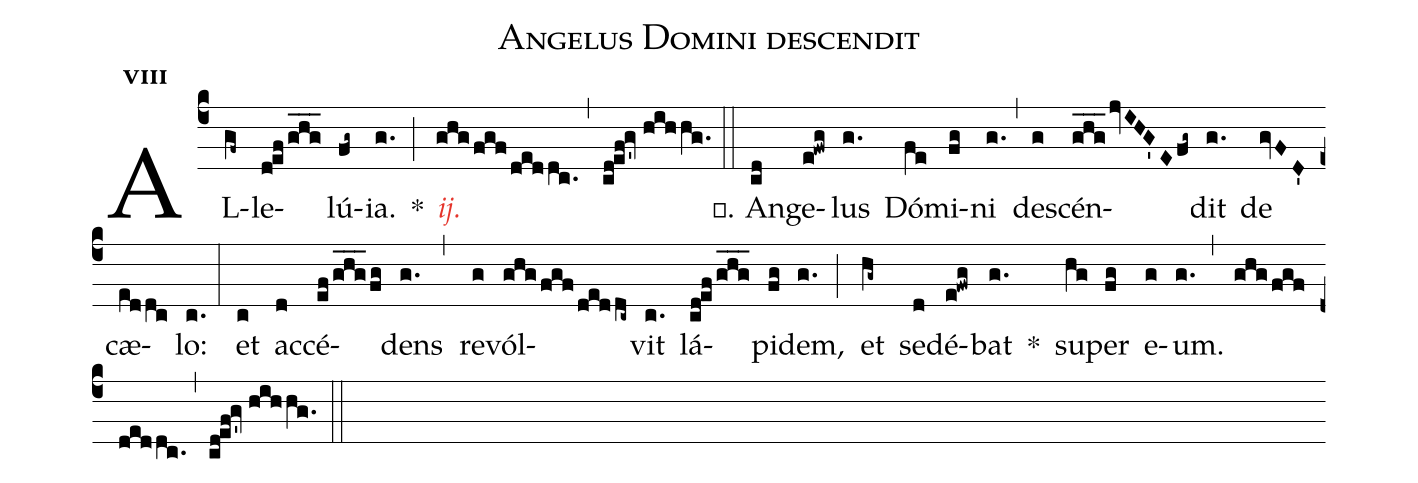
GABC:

name:Angelus Domini descendit;
mode:8;
office-part:Alleluia;
%%
(c4) AL(gf~)le(d!ef/ghg___)lú(fg~)ia.(g.) *(;)
<c><i>ij.</i></c>(ghg/fgf/deddc.) (,)
(cd!ef!gv'//hihhg.) (::)
℣. An(cd)ge(e!fwg)lus(g.) Dó(fe)mi(fg)ni(g.) (,)
de(g)scén(ghg___jvIHG'E/fg~)dit(g.) de(gvFD') cæ(eddc)lo:(c.) (:)
et(c) ac(d)cé(ef/ghg___/fg)dens(g.) (,)
re(g)vól(ghg/fgf/deddc~)vit(c.) lá(cd!ef/ghg___)pi(fg)dem,(g.) (;)
et(hg~) se(d)dé(e!fwg)bat(g.) *()
su(hg)per(fg) e(g)um.(g.) (,)
(ghg/fgf/deddc.) (,)
(cd!ef!gv'//hihhg.) (::)
